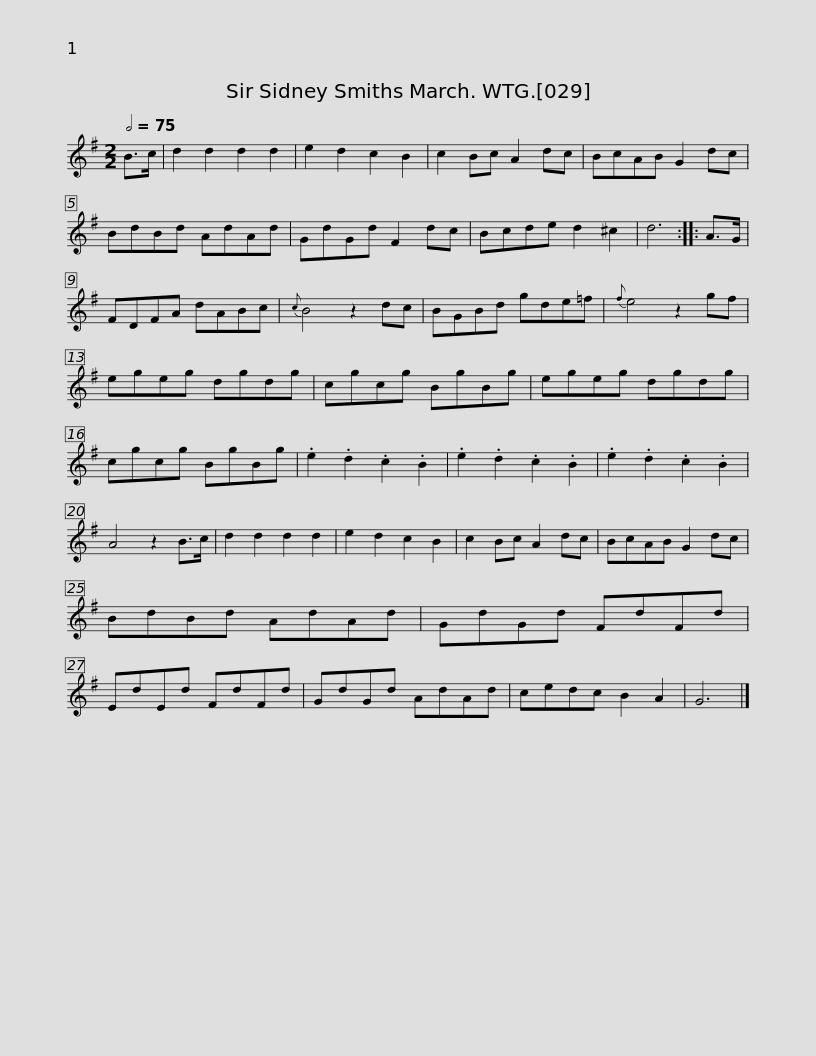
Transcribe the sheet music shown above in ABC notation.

X:1
L:1/8
Q:1/2=75
M:2/2
I:linebreak $
K:G
V:1 treble
V:1
 B>c | d2 d2 d2 d2 | e2 d2 c2 B2 | c2 Bc A2 dc | BcAB G2 dc | %5
 BdBd AdAd | GdGd F2 dc |$ Bcde d2 ^c2 | d6 :: A>G | %10
 FDFA dABc |{c} B4 z2 dc | BGBd gde=f |{f} e4 z2 gf |$ egeg dgdg | %15
 cgcg BgBg | egeg dgdg | cgcg BgBg | .e2 .d2 .c2 .B2 | .e2 .d2 .c2 .B2 | %20
 .e2 .d2 .c2 .B2 |$ A4 z2 B>c | d2 d2 d2 d2 | e2 d2 c2 B2 | c2 Bc A2 dc | %25
 BcAB G2 dc | BdBd AdAd | GdGd FdFd |$ EdEd FdFd | GdGd AdAd | %30
 cedc B2 A2 | G6 |] %32
